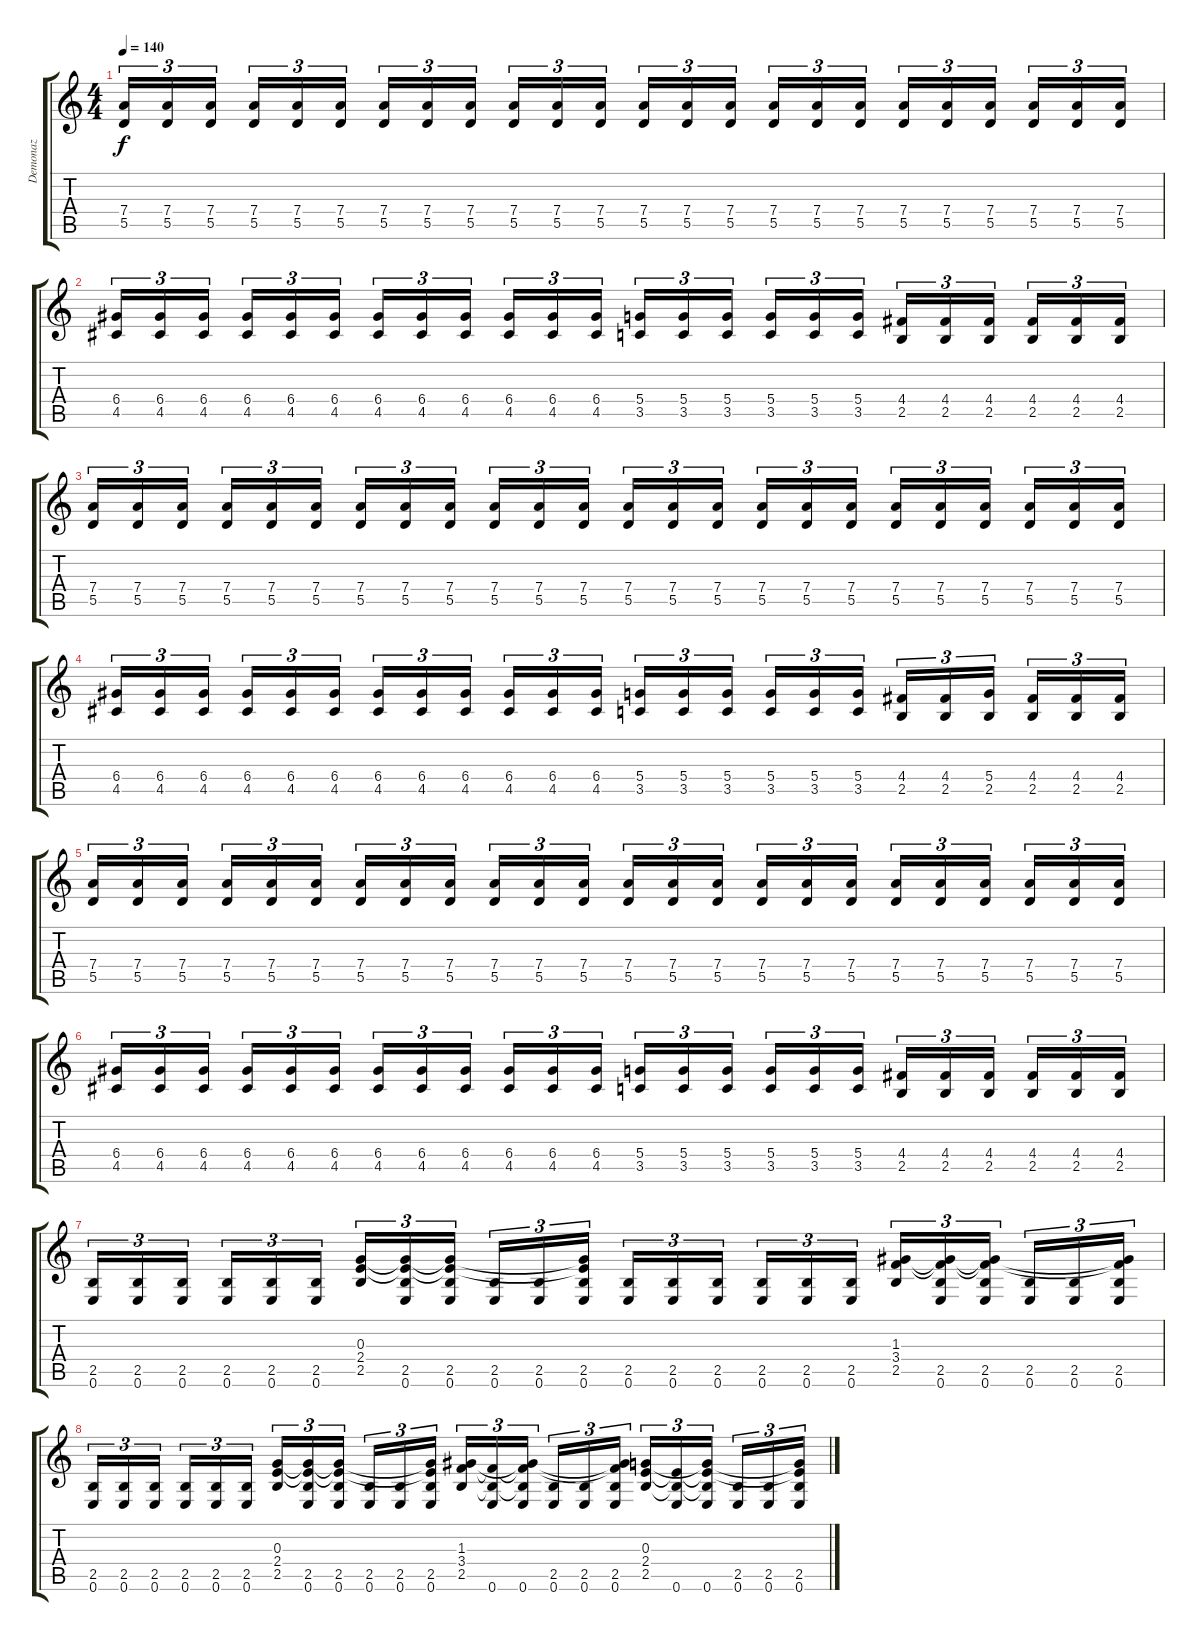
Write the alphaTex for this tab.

\track ("Demonaz" "Demonaz") {instrument distortionguitar}
\staff {score tabs}
\tuning (E4 B3 G3 D3 A2 E2) {hide}
\ts (4 4)
\tempo 140
\clef g2
\ks c
(7.4 5.5).16{tu (3 2) dy f} (7.4 5.5).16{tu (3 2)} (7.4 5.5).16{tu (3 2) beam splitsecondary} (7.4 5.5).16{tu (3 2)} (7.4 5.5).16{tu (3 2)} (7.4 5.5).16{tu (3 2)} (7.4 5.5).16{tu (3 2)} (7.4 5.5).16{tu (3 2)} (7.4 5.5).16{tu (3 2) beam splitsecondary} (7.4 5.5).16{tu (3 2)} (7.4 5.5).16{tu (3 2)} (7.4 5.5).16{tu (3 2)} (7.4 5.5).16{tu (3 2)} (7.4 5.5).16{tu (3 2)} (7.4 5.5).16{tu (3 2) beam splitsecondary} (7.4 5.5).16{tu (3 2)} (7.4 5.5).16{tu (3 2)} (7.4 5.5).16{tu (3 2)} (7.4 5.5).16{tu (3 2)} (7.4 5.5).16{tu (3 2)} (7.4 5.5).16{tu (3 2) beam splitsecondary} (7.4 5.5).16{tu (3 2)} (7.4 5.5).16{tu (3 2)} (7.4 5.5).16{tu (3 2)} |
(6.4 4.5).16{tu (3 2)} (6.4 4.5).16{tu (3 2)} (6.4 4.5).16{tu (3 2) beam splitsecondary} (6.4 4.5).16{tu (3 2)} (6.4 4.5).16{tu (3 2)} (6.4 4.5).16{tu (3 2)} (6.4 4.5).16{tu (3 2)} (6.4 4.5).16{tu (3 2)} (6.4 4.5).16{tu (3 2) beam splitsecondary} (6.4 4.5).16{tu (3 2)} (6.4 4.5).16{tu (3 2)} (6.4 4.5).16{tu (3 2)} (5.4 3.5).16{tu (3 2)} (5.4 3.5).16{tu (3 2)} (5.4 3.5).16{tu (3 2) beam splitsecondary} (5.4 3.5).16{tu (3 2)} (5.4 3.5).16{tu (3 2)} (5.4 3.5).16{tu (3 2)} (4.4 2.5).16{tu (3 2)} (4.4 2.5).16{tu (3 2)} (4.4 2.5).16{tu (3 2) beam splitsecondary} (4.4 2.5).16{tu (3 2)} (4.4 2.5).16{tu (3 2)} (4.4 2.5).16{tu (3 2)} |
(7.4 5.5).16{tu (3 2)} (7.4 5.5).16{tu (3 2)} (7.4 5.5).16{tu (3 2) beam splitsecondary} (7.4 5.5).16{tu (3 2)} (7.4 5.5).16{tu (3 2)} (7.4 5.5).16{tu (3 2)} (7.4 5.5).16{tu (3 2)} (7.4 5.5).16{tu (3 2)} (7.4 5.5).16{tu (3 2) beam splitsecondary} (7.4 5.5).16{tu (3 2)} (7.4 5.5).16{tu (3 2)} (7.4 5.5).16{tu (3 2)} (7.4 5.5).16{tu (3 2)} (7.4 5.5).16{tu (3 2)} (7.4 5.5).16{tu (3 2) beam splitsecondary} (7.4 5.5).16{tu (3 2)} (7.4 5.5).16{tu (3 2)} (7.4 5.5).16{tu (3 2)} (7.4 5.5).16{tu (3 2)} (7.4 5.5).16{tu (3 2)} (7.4 5.5).16{tu (3 2) beam splitsecondary} (7.4 5.5).16{tu (3 2)} (7.4 5.5).16{tu (3 2)} (7.4 5.5).16{tu (3 2)} |
(6.4 4.5).16{tu (3 2)} (6.4 4.5).16{tu (3 2)} (6.4 4.5).16{tu (3 2) beam splitsecondary} (6.4 4.5).16{tu (3 2)} (6.4 4.5).16{tu (3 2)} (6.4 4.5).16{tu (3 2)} (6.4 4.5).16{tu (3 2)} (6.4 4.5).16{tu (3 2)} (6.4 4.5).16{tu (3 2) beam splitsecondary} (6.4 4.5).16{tu (3 2)} (6.4 4.5).16{tu (3 2)} (6.4 4.5).16{tu (3 2)} (5.4 3.5).16{tu (3 2)} (5.4 3.5).16{tu (3 2)} (5.4 3.5).16{tu (3 2) beam splitsecondary} (5.4 3.5).16{tu (3 2)} (5.4 3.5).16{tu (3 2)} (5.4 3.5).16{tu (3 2)} (4.4 2.5).16{tu (3 2)} (4.4 2.5).16{tu (3 2)} (5.4 2.5).16{tu (3 2) beam splitsecondary} (4.4 2.5).16{tu (3 2)} (4.4 2.5).16{tu (3 2)} (4.4 2.5).16{tu (3 2)} |
(7.4 5.5).16{tu (3 2)} (7.4 5.5).16{tu (3 2)} (7.4 5.5).16{tu (3 2) beam splitsecondary} (7.4 5.5).16{tu (3 2)} (7.4 5.5).16{tu (3 2)} (7.4 5.5).16{tu (3 2)} (7.4 5.5).16{tu (3 2)} (7.4 5.5).16{tu (3 2)} (7.4 5.5).16{tu (3 2) beam splitsecondary} (7.4 5.5).16{tu (3 2)} (7.4 5.5).16{tu (3 2)} (7.4 5.5).16{tu (3 2)} (7.4 5.5).16{tu (3 2)} (7.4 5.5).16{tu (3 2)} (7.4 5.5).16{tu (3 2) beam splitsecondary} (7.4 5.5).16{tu (3 2)} (7.4 5.5).16{tu (3 2)} (7.4 5.5).16{tu (3 2)} (7.4 5.5).16{tu (3 2)} (7.4 5.5).16{tu (3 2)} (7.4 5.5).16{tu (3 2) beam splitsecondary} (7.4 5.5).16{tu (3 2)} (7.4 5.5).16{tu (3 2)} (7.4 5.5).16{tu (3 2)} |
(6.4 4.5).16{tu (3 2)} (6.4 4.5).16{tu (3 2)} (6.4 4.5).16{tu (3 2) beam splitsecondary} (6.4 4.5).16{tu (3 2)} (6.4 4.5).16{tu (3 2)} (6.4 4.5).16{tu (3 2)} (6.4 4.5).16{tu (3 2)} (6.4 4.5).16{tu (3 2)} (6.4 4.5).16{tu (3 2) beam splitsecondary} (6.4 4.5).16{tu (3 2)} (6.4 4.5).16{tu (3 2)} (6.4 4.5).16{tu (3 2)} (5.4 3.5).16{tu (3 2)} (5.4 3.5).16{tu (3 2)} (5.4 3.5).16{tu (3 2) beam splitsecondary} (5.4 3.5).16{tu (3 2)} (5.4 3.5).16{tu (3 2)} (5.4 3.5).16{tu (3 2)} (4.4 2.5).16{tu (3 2)} (4.4 2.5).16{tu (3 2)} (4.4 2.5).16{tu (3 2) beam splitsecondary} (4.4 2.5).16{tu (3 2)} (4.4 2.5).16{tu (3 2)} (4.4 2.5).16{tu (3 2)} |
(2.5 0.6).16{tu (3 2)} (2.5 0.6).16{tu (3 2)} (2.5 0.6).16{tu (3 2) beam splitsecondary} (2.5 0.6).16{tu (3 2)} (2.5 0.6).16{tu (3 2)} (2.5 0.6).16{tu (3 2)} (0.3 2.4 2.5).16{tu (3 2)} (0.3{t} 2.4{t} 2.5 0.6).16{tu (3 2)} (0.3{t} 2.4{t} 2.5 0.6).16{tu (3 2) beam splitsecondary} (2.5 0.6).16{tu (3 2)} (2.5 0.6).16{tu (3 2)} (0.3{t} 2.4{t} 2.5 0.6).16{tu (3 2)} (2.5 0.6).16{tu (3 2)} (2.5 0.6).16{tu (3 2)} (2.5 0.6).16{tu (3 2) beam splitsecondary} (2.5 0.6).16{tu (3 2)} (2.5 0.6).16{tu (3 2)} (2.5 0.6).16{tu (3 2)} (1.3 3.4 2.5).16{tu (3 2)} (1.3{t} 3.4{t} 2.5 0.6).16{tu (3 2)} (1.3{t} 3.4{t} 2.5 0.6).16{tu (3 2) beam splitsecondary} (2.5 0.6).16{tu (3 2)} (2.5 0.6).16{tu (3 2)} (1.3{t} 3.4{t} 2.5 0.6).16{tu (3 2)} |
(2.5 0.6).16{tu (3 2)} (2.5 0.6).16{tu (3 2)} (2.5 0.6).16{tu (3 2) beam splitsecondary} (2.5 0.6).16{tu (3 2)} (2.5 0.6).16{tu (3 2)} (2.5 0.6).16{tu (3 2)} (0.3 2.4 2.5).16{tu (3 2)} (0.3{t} 2.4{t} 2.5 0.6).16{tu (3 2)} (0.3{t} 2.4{t} 2.5 0.6).16{tu (3 2) beam splitsecondary} (2.5 0.6).16{tu (3 2)} (2.5 0.6).16{tu (3 2)} (0.3{t} 2.4{t} 2.5 0.6).16{tu (3 2)} (1.3 3.4 2.5).16{tu (3 2)} (3.4{t} 2.5{t} 0.6).16{tu (3 2)} (1.3{t} 3.4{t} 2.5{t} 0.6).16{tu (3 2) beam splitsecondary} (2.5 0.6).16{tu (3 2)} (2.5 0.6).16{tu (3 2)} (1.3{t} 3.4{t} 2.5 0.6).16{tu (3 2)} (0.3 2.4 2.5).16{tu (3 2)} (2.4{t} 2.5{t} 0.6).16{tu (3 2)} (0.3{t} 2.4{t} 2.5{t} 0.6).16{tu (3 2) beam splitsecondary} (2.5 0.6).16{tu (3 2)} (2.5 0.6).16{tu (3 2)} (0.3{t} 2.4{t} 2.5 0.6).16{tu (3 2)}
